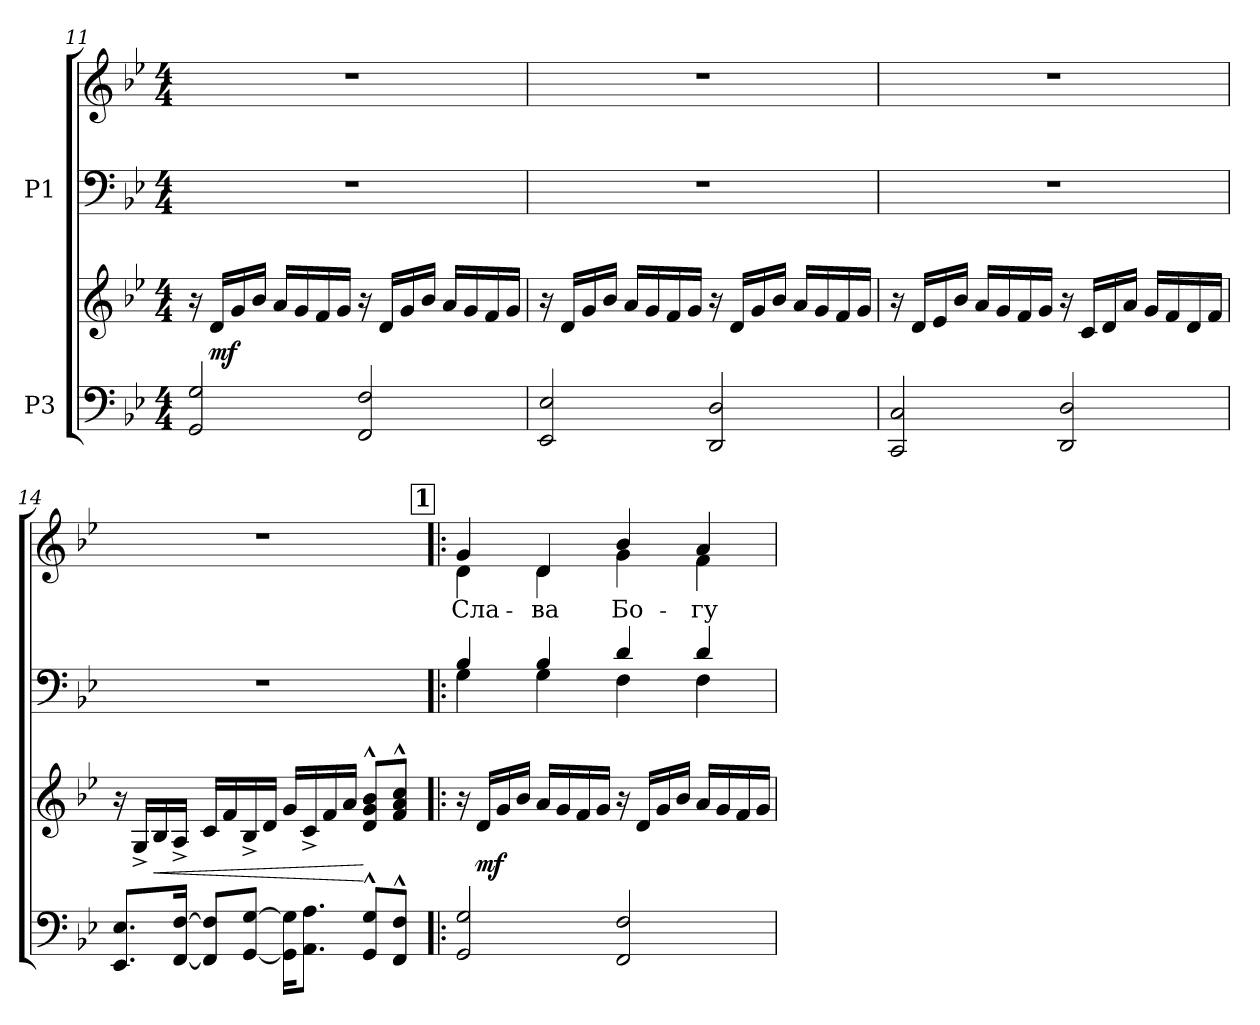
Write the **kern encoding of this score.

**kern	**kern	**dynam	**kern	**kern	**text	**dynam
*part2	*part2	*part2	*part1	*part1	*part1	*part1
*staff4	*staff3	*staff3/4	*staff2	*staff1	*staff1	*staff1/2
*I"P3	*	*	*I"P1	*	*	*
!!LO:LB:g=z
*clefF4	*clefG2	*	*clefF4	*clefG2	*	*
*k[b-e-]	*k[b-e-]	*	*k[b-e-]	*k[b-e-]	*	*
*B-:	*B-:	*	*B-:	*B-:	*	*
*M4/4	*M4/4	*	*M4/4	*M4/4	*	*
*MM96	*MM96	*	*MM96	*MM96	*	*
=11	=11	=11	=11	=11	=11	=11
2GGi/ 2Gi	16r	.	1r	1r	.	.
.	16di/LL	mf	.	.	.	.
.	16gi/	.	.	.	.	.
.	16b-i/JJ	.	.	.	.	.
.	16ai/LL	.	.	.	.	.
.	16gi/	.	.	.	.	.
.	16fi/	.	.	.	.	.
.	16gi/JJ	.	.	.	.	.
2FFi/ 2Fi	16r	.	.	.	.	.
.	16di/LL	.	.	.	.	.
.	16gi/	.	.	.	.	.
.	16b-i/JJ	.	.	.	.	.
.	16ai/LL	.	.	.	.	.
.	16gi/	.	.	.	.	.
.	16fi/	.	.	.	.	.
.	16gi/JJ	.	.	.	.	.
=12	=12	=12	=12	=12	=12	=12
2EE-i/ 2E-i	16r	.	1r	1r	.	.
.	16di/LL	.	.	.	.	.
.	16gi/	.	.	.	.	.
.	16b-i/JJ	.	.	.	.	.
.	16ai/LL	.	.	.	.	.
.	16gi/	.	.	.	.	.
.	16fi/	.	.	.	.	.
.	16gi/JJ	.	.	.	.	.
2DDi/ 2Di	16r	.	.	.	.	.
.	16di/LL	.	.	.	.	.
.	16gi/	.	.	.	.	.
.	16b-i/JJ	.	.	.	.	.
.	16ai/LL	.	.	.	.	.
.	16gi/	.	.	.	.	.
.	16fi/	.	.	.	.	.
.	16gi/JJ	.	.	.	.	.
=13	=13	=13	=13	=13	=13	=13
2CCi/ 2Ci	16r	.	1r	1r	.	.
.	16di/LL	.	.	.	.	.
.	16e-i/	.	.	.	.	.
.	16b-i/JJ	.	.	.	.	.
.	16ai/LL	.	.	.	.	.
.	16gi/	.	.	.	.	.
.	16fi/	.	.	.	.	.
.	16gi/JJ	.	.	.	.	.
2DDi/ 2Di	16r	.	.	.	.	.
.	16ci/LL	.	.	.	.	.
.	16di/	.	.	.	.	.
.	16ai/JJ	.	.	.	.	.
.	16gi/LL	.	.	.	.	.
.	16fi/	.	.	.	.	.
.	16di/	.	.	.	.	.
.	16fi/JJ	.	.	.	.	.
=14	=14	=14	=14	=14	=14	=14
8.EE-i/ 8.E-iL	16r	.	1r	1r	.	.
.	16G^i/LL	.	.	.	.	.
!	!	!LO:HP:b	!	!	!	!
.	16B-i/	<	.	.	.	.
[<16FFi/ [>16FiJk	16A^i/JJ	.	.	.	.	.
8FFi/] 8Fi]L	16ci/LL	.	.	.	.	.
.	16fi/	.	.	.	.	.
[<8GGi/ [>8GiJ	16B-^i/	.	.	.	.	.
.	16di/JJ	.	.	.	.	.
16GGi\] 16Gi]KL	16gi/LL	.	.	.	.	.
8.AAi\ 8.AiJ	16c^i/	.	.	.	.	.
.	16fi/	.	.	.	.	.
.	16ai/JJ	.	.	.	.	.
8GGi/^^ 8Gi^^L	8di/^^ 8gi^^ 8b-i^^L	[	.	.	.	.
8FFi\^^ 8Fi^^J	8fi/^^ 8ai^^ 8cci^^J	.	.	.	.	.
!!LO:PB:g=z
!!LO:REH:place=s1:color=#000000:enc=box:fs=15.7124:t=1
=15!|:	=15!|:	=15!|:	=15!|:	=15!|:	=15!|:	=15!|:
*	*	*	*^	*	*	*
!	!	!	!	!	!	!LO:LY:b:color=#000000	!
*	*	*	*	*	*^	*	*
2GGi/ 2Gi	16r	.	4B-i/	4Gi\	4gi/	4di\	Сла-	mf mf
.	16di/LL	mf	.	.	.	.	.	.
.	16gi/	.	.	.	.	.	.	.
.	16b-i/JJ	.	.	.	.	.	.	.
!	!	!	!	!	!	!	!LO:LY:b:color=#000000	!
.	16ai/LL	.	4B-i/	4Gi\	4di/	4di\	-ва	.
.	16gi/	.	.	.	.	.	.	.
.	16fi/	.	.	.	.	.	.	.
.	16gi/JJ	.	.	.	.	.	.	.
!	!	!	!	!	!	!	!LO:LY:b:color=#000000	!
2FFi/ 2Fi	16r	.	4di/	4Fi\	4b-i/	4gi\	Бо-	.
.	16di/LL	.	.	.	.	.	.	.
.	16gi/	.	.	.	.	.	.	.
.	16b-i/JJ	.	.	.	.	.	.	.
!	!	!	!	!	!	!	!LO:LY:b:color=#000000	!
.	16ai/LL	.	4di/	4Fi\	4ai/	4fi\	-гу	.
.	16gi/	.	.	.	.	.	.	.
.	16fi/	.	.	.	.	.	.	.
.	16gi/JJ	.	.	.	.	.	.	.
*	*	*	*v	*v	*	*	*	*
*	*	*	*	*v	*v	*	*
=	=	=	=	=	=	=
*-	*-	*-	*-	*-	*-	*-
